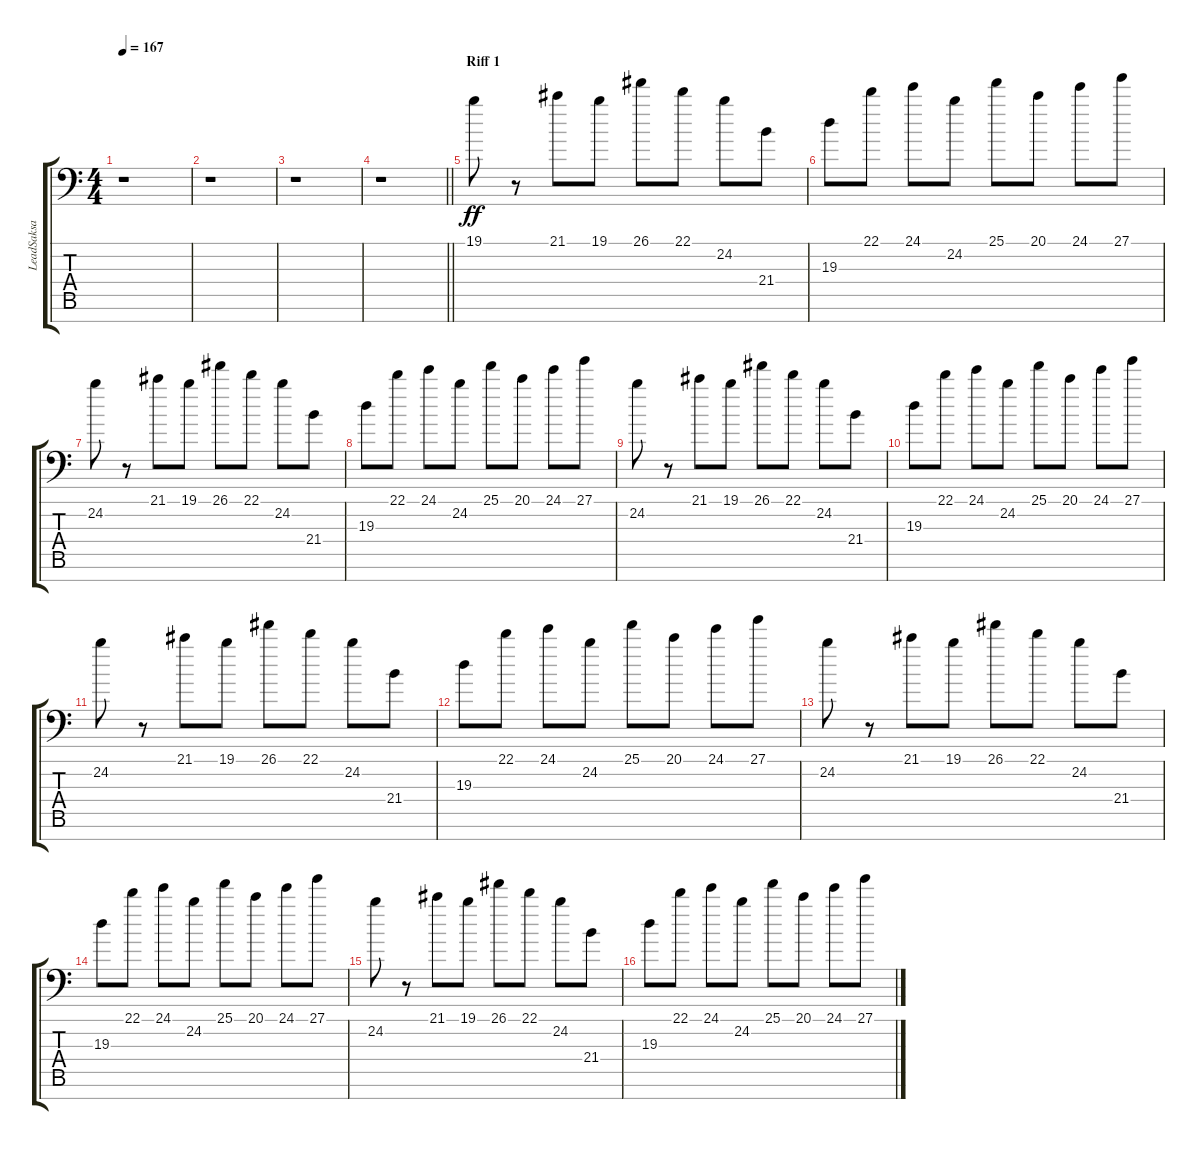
\track ("LeadSaksa" "LeadSaksa") {instrument lead1square}
\staff {score tabs}
\tuning (E4 B3 G3 D3 A2 E2 C-1) {hide}
\ts (4 4)
\tempo 167
\clef f4
\ks c
r.1{dy ff} |
r.1 |
r.1 |
\barLineRight lightlight
r.1 |
\section ("" "Riff 1")
19.1.8 r.8 21.1.8 19.1.8 26.1.8 22.1.8 24.2.8 21.4.8 |
19.3.8 22.1.8 24.1.8 24.2.8 25.1.8 20.1.8 24.1.8 27.1.8 |
24.2.8 r.8 21.1.8 19.1.8 26.1.8 22.1.8 24.2.8 21.4.8 |
19.3.8 22.1.8 24.1.8 24.2.8 25.1.8 20.1.8 24.1.8 27.1.8 |
24.2.8 r.8 21.1.8 19.1.8 26.1.8 22.1.8 24.2.8 21.4.8 |
19.3.8 22.1.8 24.1.8 24.2.8 25.1.8 20.1.8 24.1.8 27.1.8 |
24.2.8 r.8 21.1.8 19.1.8 26.1.8 22.1.8 24.2.8 21.4.8 |
19.3.8 22.1.8 24.1.8 24.2.8 25.1.8 20.1.8 24.1.8 27.1.8 |
24.2.8 r.8 21.1.8 19.1.8 26.1.8 22.1.8 24.2.8 21.4.8 |
19.3.8 22.1.8 24.1.8 24.2.8 25.1.8 20.1.8 24.1.8 27.1.8 |
24.2.8 r.8 21.1.8 19.1.8 26.1.8 22.1.8 24.2.8 21.4.8 |
19.3.8 22.1.8 24.1.8 24.2.8 25.1.8 20.1.8 24.1.8 27.1.8
